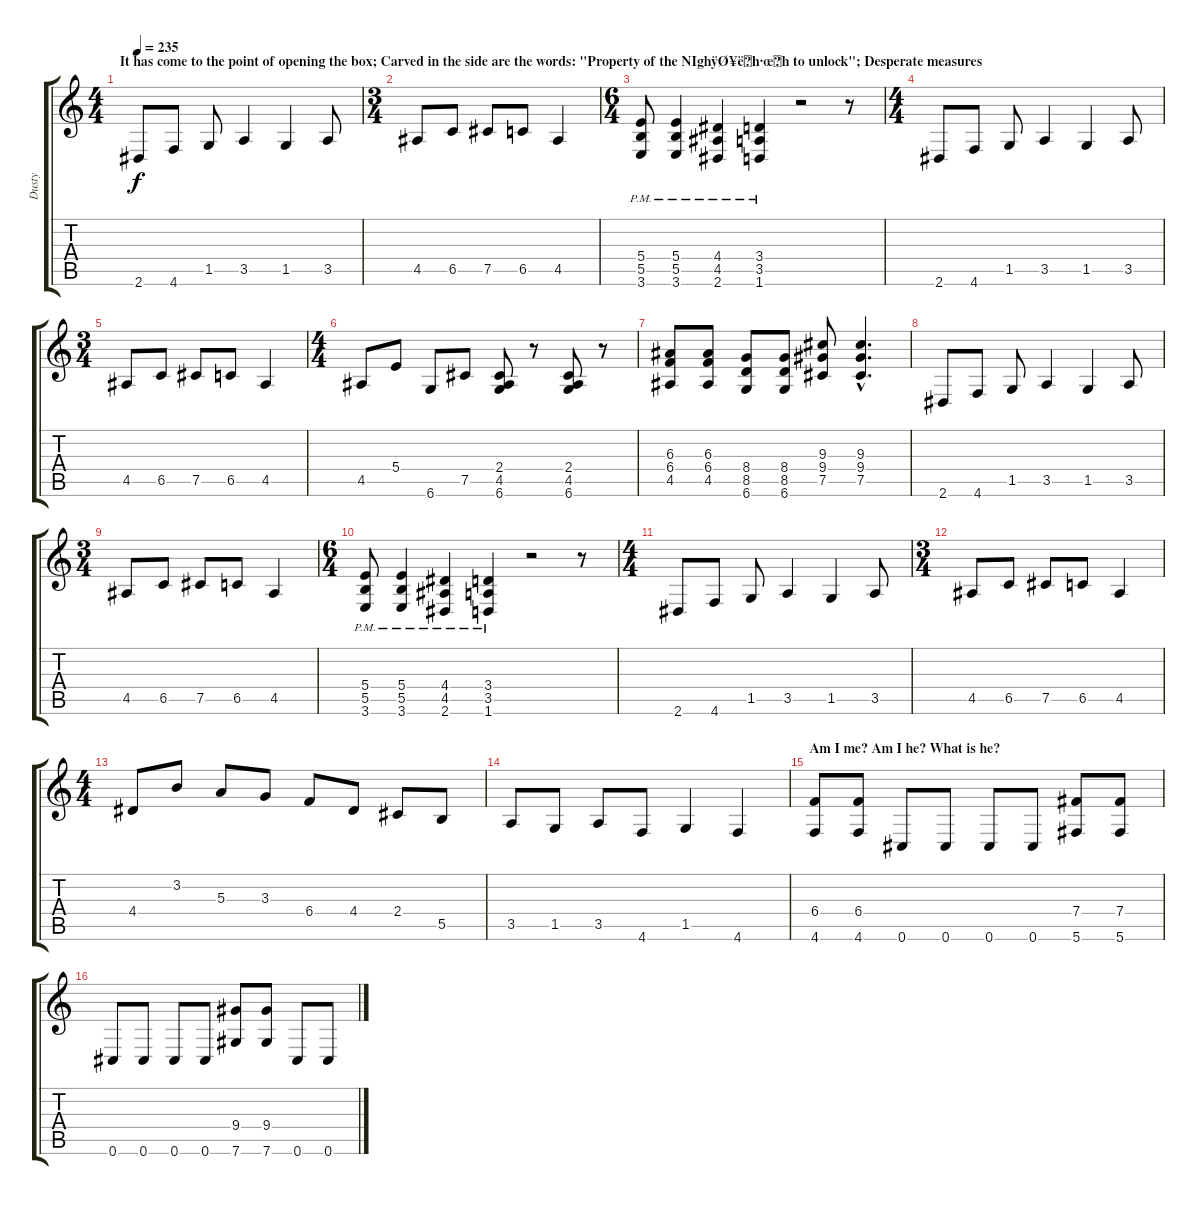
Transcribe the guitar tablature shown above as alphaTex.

\track ("Dusty" "Dusty") {instrument distortionguitar}
\staff {score tabs}
\tuning (Db4 Ab3 E3 B2 Gb2 Db2) {hide}
\ts (4 4)
\section ("" "It has come to the point of opening the box; Carved in the side are the words: \"Property of the NIghÿ\u0000\u0000\u0000Ø¥ë\u000eh·œ\u000fh to unlock\"; Desperate measures")
\tempo 235
\clef g2
\ks c
2.6.8{dy f} 4.6.8 1.5.8 3.5.4 1.5.4 3.5.8 |
\ts (3 4)
4.5.8 6.5.8 7.5.8 6.5.8 4.5.4 |
\ts (6 4)
(5.4{pm} 5.5{pm} 3.6{pm}).8 (5.4{pm} 5.5{pm} 3.6{pm}).4 (4.4{pm} 4.5{pm} 2.6{pm}).4 (3.4{pm} 3.5{pm} 1.6{pm}).4 r.2 r.8 |
\ts (4 4)
2.6.8 4.6.8 1.5.8 3.5.4 1.5.4 3.5.8 |
\ts (3 4)
4.5.8 6.5.8 7.5.8 6.5.8 4.5.4 |
\ts (4 4)
4.5.8 5.4.8 6.6.8 7.5.8 (2.4 4.5 6.6).8 r.8 (2.4 4.5 6.6).8 r.8 |
(6.3 6.4 4.5).8 (6.3 6.4 4.5).8 (8.4 8.5 6.6).8 (8.4 8.5 6.6).8 (9.3 9.4 7.5).8 (9.3{hac} 9.4{hac} 7.5{hac}).4{d} |
2.6.8 4.6.8 1.5.8 3.5.4 1.5.4 3.5.8 |
\ts (3 4)
4.5.8 6.5.8 7.5.8 6.5.8 4.5.4 |
\ts (6 4)
(5.4{pm} 5.5{pm} 3.6{pm}).8 (5.4{pm} 5.5{pm} 3.6{pm}).4 (4.4{pm} 4.5{pm} 2.6{pm}).4 (3.4{pm} 3.5{pm} 1.6{pm}).4 r.2 r.8 |
\ts (4 4)
2.6.8 4.6.8 1.5.8 3.5.4 1.5.4 3.5.8 |
\ts (3 4)
4.5.8 6.5.8 7.5.8 6.5.8 4.5.4 |
\ts (4 4)
4.4.8 3.2.8 5.3.8 3.3.8 6.4.8 4.4.8 2.4.8 5.5.8 |
3.5.8 1.5.8 3.5.8 4.6.8 1.5.4 4.6.4 |
\section ("" "Am I me? Am I he? What is he?")
(6.4 4.6).8 (6.4 4.6).8 0.6.8 0.6.8 0.6.8 0.6.8 (7.4 5.6).8 (7.4 5.6).8 |
0.6.8 0.6.8 0.6.8 0.6.8 (9.4 7.6).8 (9.4 7.6).8 0.6.8 0.6.8
